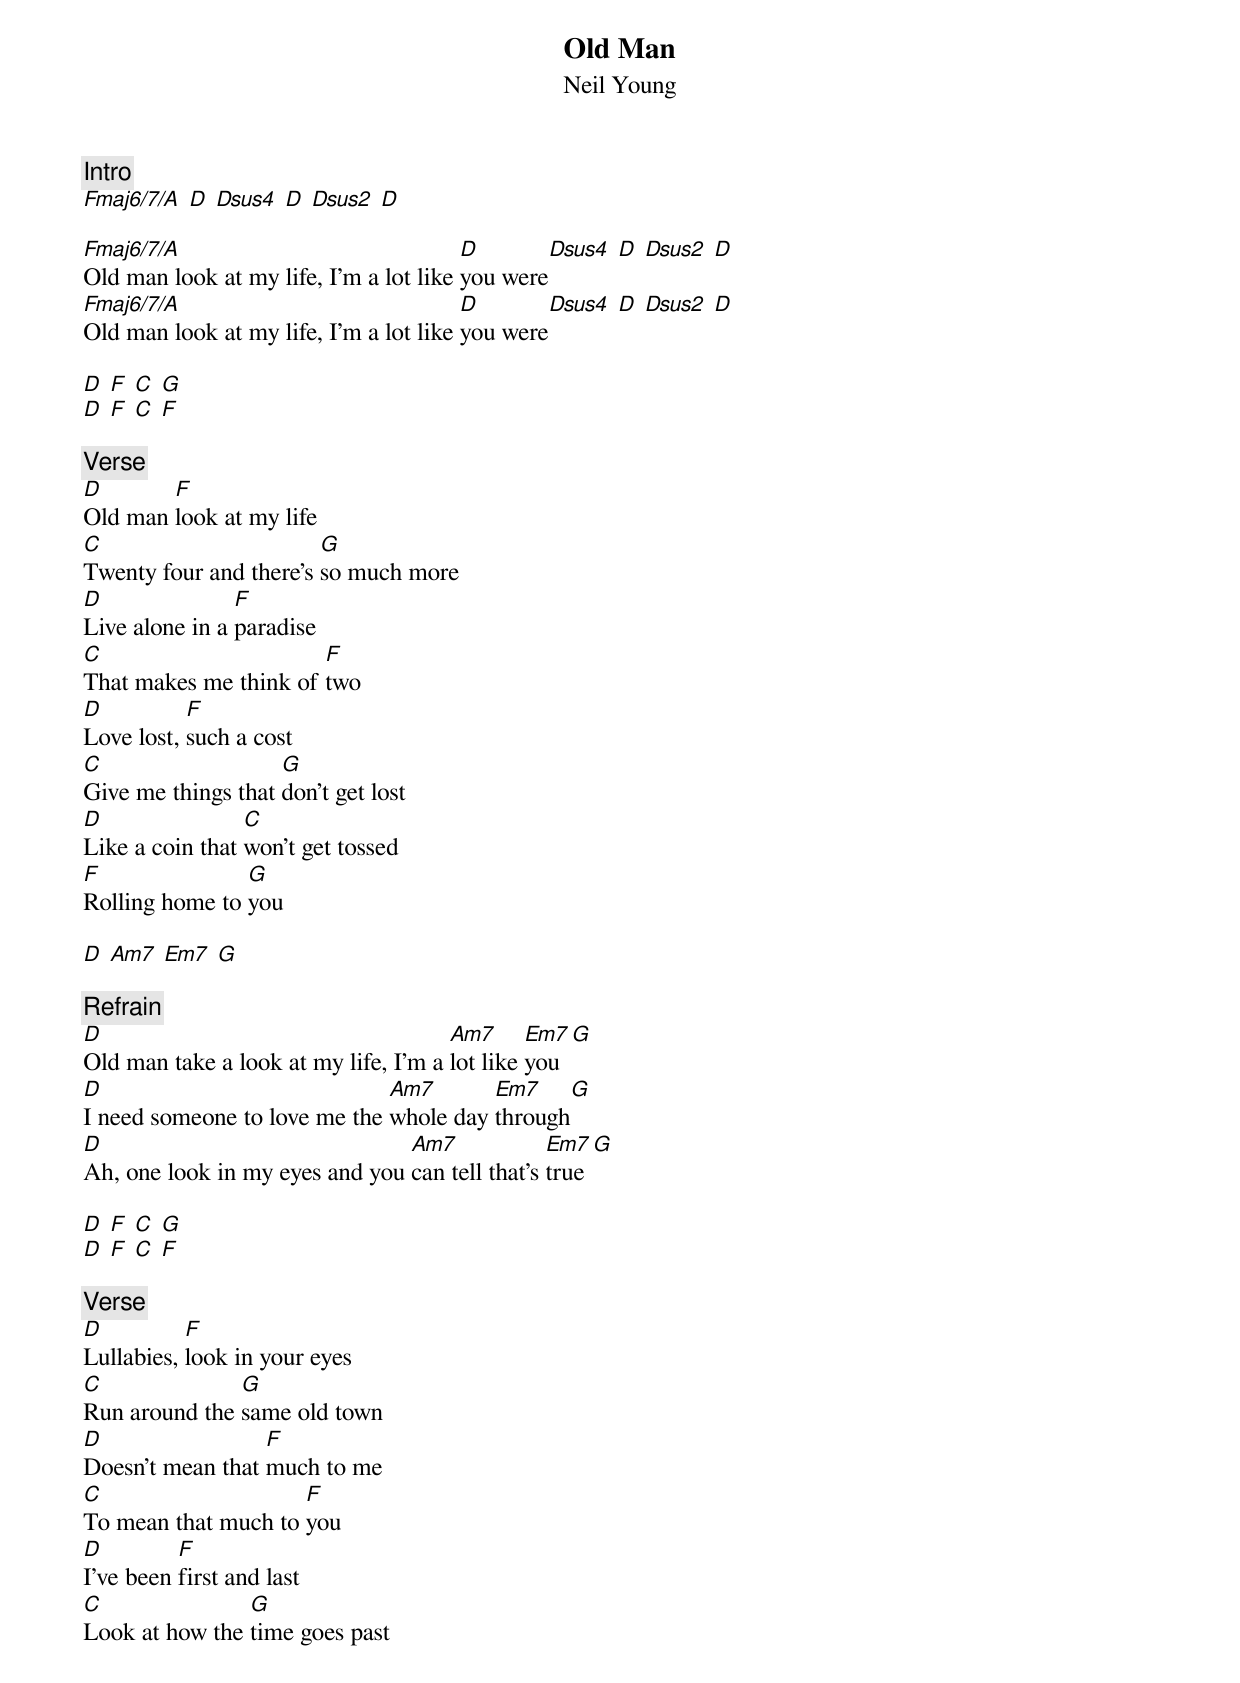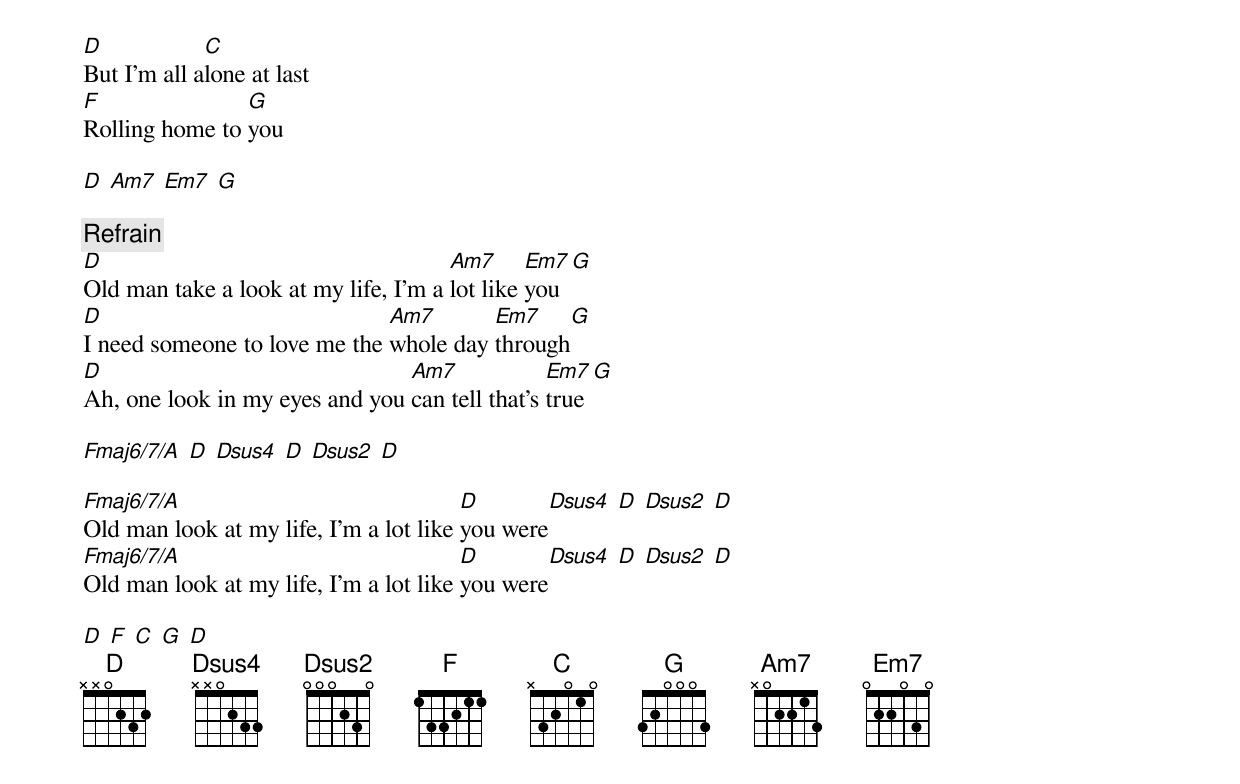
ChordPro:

{title: Old Man}
{subtitle: Neil Young}


{c:Intro}
[Fmaj6/7/A] [D] [Dsus4] [D] [Dsus2] [D]

[Fmaj6/7/A]Old man look at my life, I'm a lot like [D]you were[Dsus4] [D] [Dsus2] [D]
[Fmaj6/7/A]Old man look at my life, I'm a lot like [D]you were[Dsus4] [D] [Dsus2] [D]

[D] [F] [C] [G]
[D] [F] [C] [F]

{c: Verse}
[D]Old man [F]look at my life
[C]Twenty four and there's [G]so much more
[D]Live alone in a [F]paradise
[C]That makes me think of [F]two
[D]Love lost, [F]such a cost
[C]Give me things that [G]don't get lost
[D]Like a coin that [C]won't get tossed
[F]Rolling home to [G]you

[D] [Am7] [Em7] [G]

{c: Refrain}
[D]Old man take a look at my life, I'm a [Am7]lot like [Em7]you[G]
[D]I need someone to love me the [Am7]whole day [Em7]through[G]
[D]Ah, one look in my eyes and you [Am7]can tell that's [Em7]true[G]

[D] [F] [C] [G]
[D] [F] [C] [F]

{c: Verse}
[D]Lullabies, [F]look in your eyes
[C]Run around the [G]same old town
[D]Doesn't mean that [F]much to me
[C]To mean that much to [F]you
[D]I've been [F]first and last
[C]Look at how the [G]time goes past
[D]But I'm all a[C]lone at last
[F]Rolling home to [G]you

[D] [Am7] [Em7] [G]

{c: Refrain}
[D]Old man take a look at my life, I'm a [Am7]lot like [Em7]you[G]
[D]I need someone to love me the [Am7]whole day [Em7]through[G]
[D]Ah, one look in my eyes and you [Am7]can tell that's [Em7]true[G]

[Fmaj6/7/A] [D] [Dsus4] [D] [Dsus2] [D]

[Fmaj6/7/A]Old man look at my life, I'm a lot like [D]you were[Dsus4] [D] [Dsus2] [D]
[Fmaj6/7/A]Old man look at my life, I'm a lot like [D]you were[Dsus4] [D] [Dsus2] [D]

[D] [F] [C] [G] [D]
